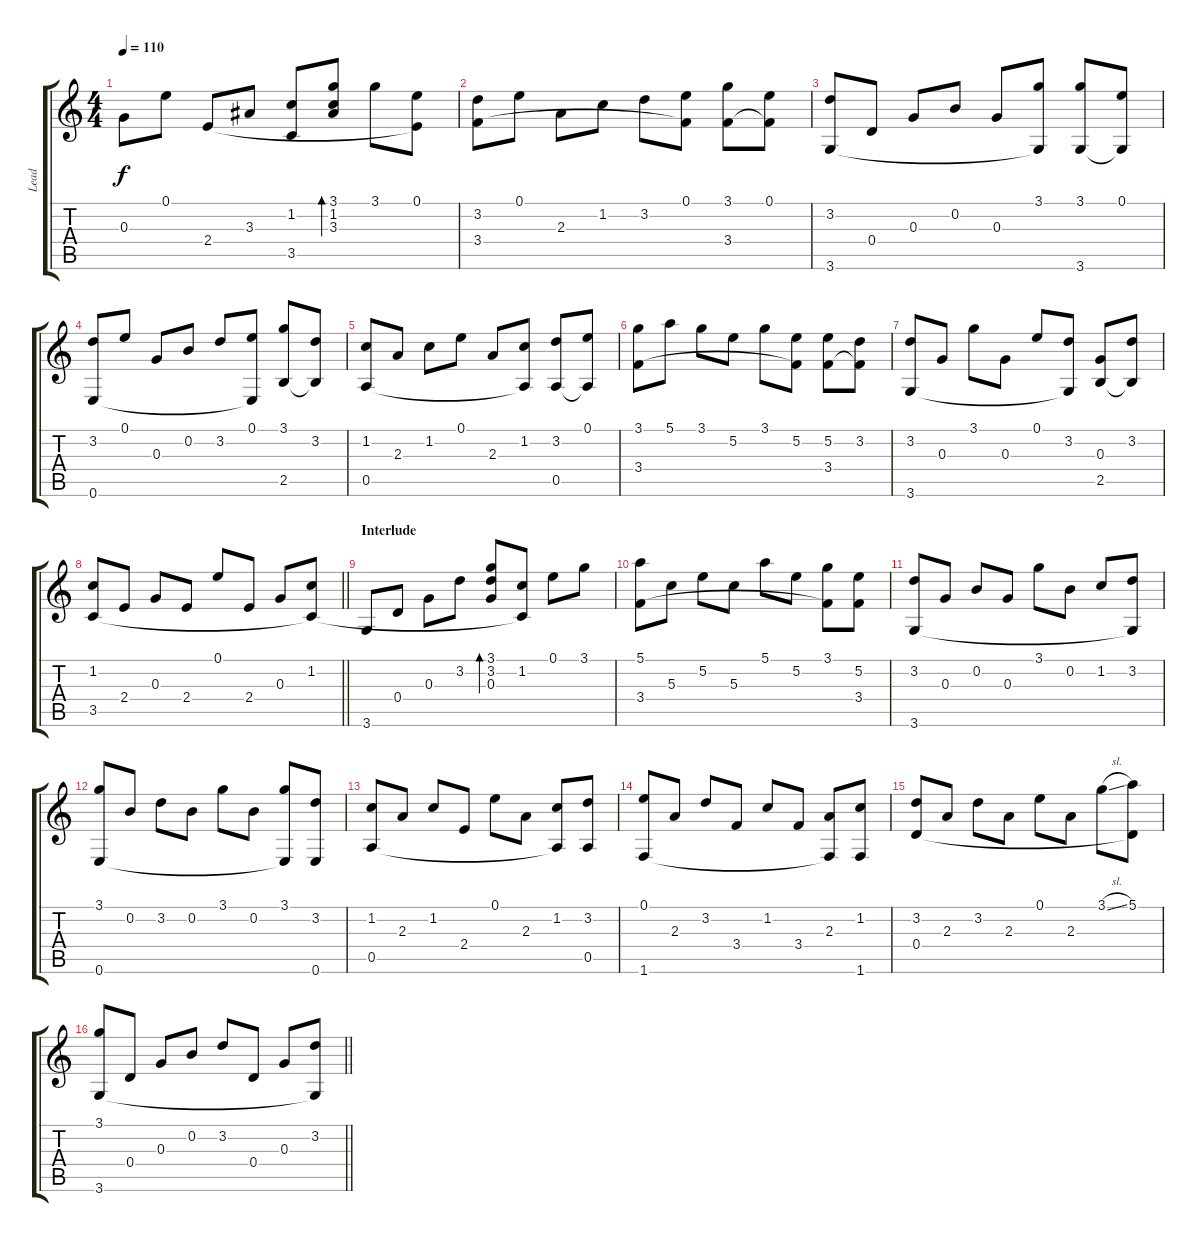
\track ("Lead" "Lead") {instrument acousticguitarnylon}
\staff {score tabs}
\tuning (E4 B3 G3 D3 A2 E2) {hide}
\ts (4 4)
\tempo 110
\clef g2
\ks c
0.3.8{dy f} 0.1.8 2.4.8 3.3.8 (1.2 3.5{t}).8 (3.1 1.2 3.3).8{bd 60} 3.1.8 (0.1 2.4{t}).8 |
(3.2 3.4).8 0.1.8 2.3.8 1.2.8 3.2.8 (0.1 3.4{t}).8 (3.1 3.4).8 (0.1 3.4{t}).8 |
(3.2 3.6).8 0.4.8 0.3.8 0.2.8 0.3.8 (3.1 3.6{t}).8 (3.1 3.6).8 (0.1 3.6{t}).8 |
(3.2 0.6).8 0.1.8 0.3.8 0.2.8 3.2.8 (0.1 0.6{t}).8 (3.1 2.5).8 (3.2 2.5{t}).8 |
(1.2 0.5).8 2.3.8 1.2.8 0.1.8 2.3.8 (1.2 0.5{t}).8 (3.2 0.5).8 (0.1 0.5{t}).8 |
(3.1 3.4).8 5.1.8 3.1.8 5.2.8 3.1.8 (5.2 3.4{t}).8 (5.2 3.4).8 (3.2 3.4{t}).8 |
(3.2 3.6).8 0.3.8 3.1.8 0.3.8 0.1.8 (3.2 3.6{t}).8 (0.3 2.5).8 (3.2 2.5{t}).8 |
\barLineRight lightlight
(1.2 3.5).8 2.4.8 0.3.8 2.4.8 0.1.8 2.4.8 0.3.8 (1.2 3.5{t}).8 |
\section ("" "Interlude")
3.6.8 0.4.8 0.3.8 3.2.8 (3.1 3.2 0.3).8{bd 480} (1.2 3.5{t}).8 0.1.8 3.1.8 |
(5.1 3.4).8 5.3.8 5.2.8 5.3.8 5.1.8 5.2.8 (3.1 3.4{t}).8 (5.2 3.4).8 |
(3.2 3.6).8 0.3.8 0.2.8 0.3.8 3.1.8 0.2.8 1.2.8 (3.2 3.6{t}).8 |
(3.1 0.6).8 0.2.8 3.2.8 0.2.8 3.1.8 0.2.8 (3.1 0.6{t}).8 (3.2 0.6).8 |
(1.2 0.5).8 2.3.8 1.2.8 2.4.8 0.1.8 2.3.8 (1.2 0.5{t}).8 (3.2 0.5).8 |
(0.1 1.6).8 2.3.8 3.2.8 3.4.8 1.2.8 3.4.8 (2.3 1.6{t}).8 (1.2 1.6).8 |
(3.2 0.4).8 2.3.8 3.2.8 2.3.8 0.1.8 2.3.8 3.1{sl}.8 (5.1 0.4{t}).8 |
\barLineRight lightlight
(3.1 3.6).8 0.4.8 0.3.8 0.2.8 3.2.8 0.4.8 0.3.8 (3.2 3.6{t}).8
